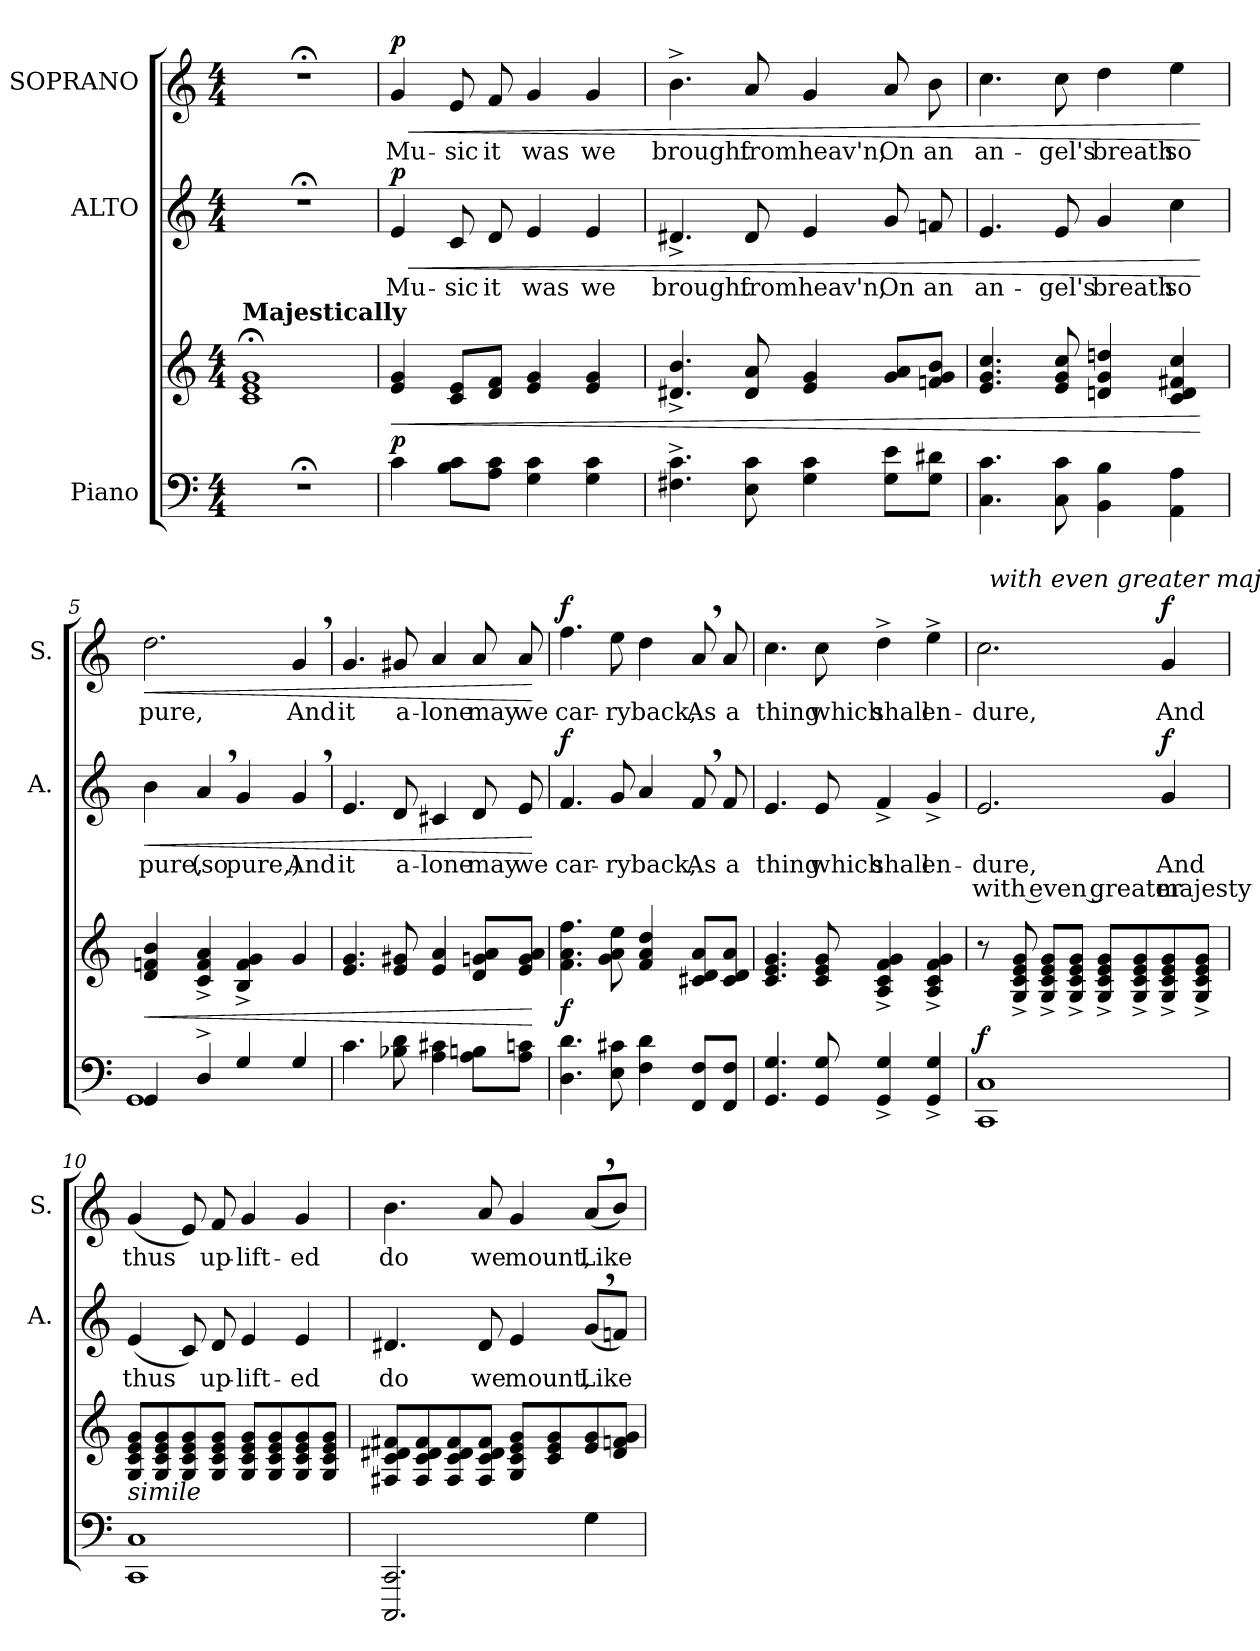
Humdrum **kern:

**kern	**kern	**dynam	**kern	**text	**text	**dynam	**kern	**text	**dynam
*part3	*part3	*part3	*part2	*part2	*part2	*part2	*part1	*part1	*part1
*staff4	*staff3	*staff3/4	*staff2	*staff2	*staff2	*staff2	*staff1	*staff1	*staff1
*I"Piano	*	*	*I"ALTO	*	*	*	*I"SOPRANO	*	*
*	*	*	*I'A.	*	*	*	*I'S.	*	*
*clefF4	*clefG2	*	*clefG2	*	*	*	*clefG2	*	*
*k[]	*k[]	*	*k[]	*	*	*	*k[]	*	*
*C:	*C:	*	*C:	*	*	*	*C:	*	*
*M4/4	*M4/4	*	*M4/4	*	*	*	*M4/4	*	*
=1	=1	=1	=1	=1	=1	=1	=1	=1	=1
!	!LO:TX:a:B:t=Majestically	!	!	!	!	!	!	!	!
1r;<	1c; 1e; 1g;	.	1r;<	.	.	.	1r;<	.	.
=2	=2	=2	=2	=2	=2	=2	=2	=2	=2
!	!	!LO:HP:b	!	!LO:LY:b	!	!LO:HP:b	!	!LO:LY:b	!LO:HP:b
!	!	!LO:DY:n=1:a=2	!	!	!	!LO:DY:n=1:a	!	!	!LO:DY:n=1:a
4c\	4e/ 4g/	< p	4e/	Mu-	.	< p	4g/	Mu-	< p
!	!	!	!	!LO:LY:b	!	!	!	!LO:LY:b	!
8B\ 8c\L	8c/ 8e/L	.	8c/	-sic	.	.	8e/	-sic	.
!	!	!	!	!LO:LY:b	!	!	!	!LO:LY:b	!
8A\ 8c\J	8d/ 8f/J	.	8d/	it	.	.	8f/	it	.
!	!	!	!	!LO:LY:b	!	!	!	!LO:LY:b	!
4G\ 4c\	4e/ 4g/	.	4e/	was	.	.	4g/	was	.
!	!	!	!	!LO:LY:b	!	!	!	!LO:LY:b	!
4G\ 4c\	4e/ 4g/	.	4e/	we	.	.	4g/	we	.
=3	=3	=3	=3	=3	=3	=3	=3	=3	=3
!	!	!	!	!LO:LY:b	!	!	!	!LO:LY:b	!
4.F#X\^> 4.c\^>	4.d#X/^< 4.b/^<	.	4.d#X^</	brought	.	.	4.b^>\	brought	.
!	!	!	!	!LO:LY:b	!	!	!	!LO:LY:b	!
8E\ 8c\	8d#/ 8a/	.	8d#/	from	.	.	8a/	from	.
!	!	!	!	!LO:LY:b	!	!	!	!LO:LY:b	!
4G\ 4c\	4e/ 4g/	.	4e/	heav'n,	.	.	4g/	heav'n,	.
!	!	!	!	!LO:LY:b	!	!	!	!LO:LY:b	!
8G\ 8e\L	8g/ 8a/L	.	8g/	On	.	.	8a/	On	.
!	!	!	!	!LO:LY:b	!	!	!	!LO:LY:b	!
8G\ 8d#\J	8fn/ 8g/ 8b/J	.	8fn/	an	.	.	8b\	an	.
=4	=4	=4	=4	=4	=4	=4	=4	=4	=4
!	!	!	!	!LO:LY:b	!	!	!	!LO:LY:b	!
4.C\ 4.c\	4.e/ 4.g/ 4.cc/	.	4.e/	an-	.	.	4.cc\	an-	.
!	!	!	!	!LO:LY:b	!	!	!	!LO:LY:b	!
8C\ 8c\	8e/ 8g/ 8cc/	.	8e/	-gel's	.	.	8cc\	-gel's	.
!	!	!	!	!LO:LY:b	!	!	!	!LO:LY:b	!
4BB\ 4B\	4dn/ 4g/ 4ddn/	.	4g/	breath	.	.	4dd\	breath	.
!	!	!	!	!LO:LY:b	!	!	!	!LO:LY:b	!
4AA\ 4A\	4c/ 4d/ 4f#X/ 4cc/	.	4cc\	so	.	.	4ee\	so	.
.	.	[	.	.	.	[	.	.	[
!!LO:LB:g=z
=5	=5	=5	=5	=5	=5	=5	=5	=5	=5
*^	*	*	*	*	*	*	*	*	*
!	!	!	!LO:HP:b	!	!LO:LY:b	!	!LO:HP:b	!	!LO:LY:b	!LO:HP:b
4GG/	1GG	4d/ 4fn/ 4b/	<	4b\	pure,	.	<	2.dd\	pure,	<
!	!	!	!	!	!LO:LY:b	!	!	!	!	!
4D^>/	.	4c/^< 4f/^< 4a/^<	.	4a,>/	(so	.	.	.	.	.
!	!	!	!	!	!LO:LY:b	!	!	!	!	!
4G/	.	4B/^< 4f/^< 4g/^<	.	4g/	pure,)	.	.	.	.	.
!	!	!	!	!	!LO:LY:b	!	!	!	!LO:LY:b	!
4G/	.	4g/	.	4g,>/	And	.	.	4g,>/	And	.
*v	*v	*	*	*	*	*	*	*	*	*
=6	=6	=6	=6	=6	=6	=6	=6	=6	=6
!	!	!	!	!LO:LY:b	!	!	!	!LO:LY:b	!
4.c\	4.e/ 4.g/	.	4.e/	it	.	.	4.g/	it	.
!	!	!	!	!LO:LY:b	!	!	!	!LO:LY:b	!
8B-X\ 8d\	8e/ 8g#X/	.	8d/	a-	.	.	8g#X/	a-	.
!	!	!	!	!LO:LY:b	!	!	!	!LO:LY:b	!
4A\ 4c#X\	4e/ 4a/	.	4c#X/	-lone	.	.	4a/	-lone	.
!	!	!	!	!LO:LY:b	!	!	!	!LO:LY:b	!
8A\ 8Bn\L	8d/ 8gn/ 8a/L	.	8d/	may	.	.	8a/	may	.
!	!	!	!	!LO:LY:b	!	!	!	!LO:LY:b	!
8A\ 8cn\J	8e/ 8g/ 8a/J	.	8e/	we	.	.	8a/	we	.
.	.	[	.	.	.	[	.	.	[
=7	=7	=7	=7	=7	=7	=7	=7	=7	=7
!	!	!LO:DY:b	!	!LO:LY:b	!	!LO:DY:a	!	!LO:LY:b	!LO:DY:a
4.D\ 4.d\	4.f\ 4.a\ 4.ff\	f	4.f/	car-	.	f	4.ff\	car-	f
!	!	!	!	!LO:LY:b	!	!	!	!LO:LY:b	!
8E\ 8c#X\	8g\ 8a\ 8ee\	.	8g/	-ry	.	.	8ee\	-ry	.
!	!	!	!	!LO:LY:b	!	!	!	!LO:LY:b	!
4F\ 4d\	4f/ 4a/ 4dd/	.	4a/	back,	.	.	4dd\	back,	.
!	!	!	!	!LO:LY:b	!	!	!	!LO:LY:b	!
8FF/ 8F/L	8c#/ 8d/ 8a/L	.	8f,>/	As	.	.	8a,>/	As	.
!	!	!	!	!LO:LY:b	!	!	!	!LO:LY:b	!
8FF/ 8F/J	8c#/ 8d/ 8a/J	.	8f/	a	.	.	8a/	a	.
=8	=8	=8	=8	=8	=8	=8	=8	=8	=8
!	!	!	!	!LO:LY:b	!	!	!	!LO:LY:b	!
4.GG/ 4.G/	4.c/ 4.e/ 4.g/	.	4.e/	thing	.	.	4.cc\	thing	.
!	!	!	!	!LO:LY:b	!	!	!	!LO:LY:b	!
8GG/ 8G/	8c/ 8e/ 8g/	.	8e/	which	.	.	8cc\	which	.
!	!	!	!	!LO:LY:b	!	!	!	!LO:LY:b	!
4GG/^< 4G/^<	4A/^< 4c/^< 4f/^< 4g/^<	.	4f^</	shall	.	.	4dd^>\	shall	.
!	!	!	!	!LO:LY:b	!	!	!	!LO:LY:b	!
4GG/^< 4G/^<	4A/^< 4c/^< 4f/^< 4g/^<	.	4g^</	en-	.	.	4ee^>\	en-	.
!!LO:LB:g=z
=9	=9	=9	=9	=9	=9	=9	=9	=9	=9
!	!	!LO:DY:a=2	!	!LO:LY:b	!LO:LY:b	!	!	!LO:LY:b	!
*	*	*	*	*	*	*	*^	*	*
1CC 1C	8r	f	2.e/	-dure,	with even greater	.	2.cc\	32ryy	-dure,	.
!	!	!	!	!	!	!	!	!LO:TX:a:i:t=with even greater majesty	!	!
.	.	.	.	.	.	.	.	2ryy	.	.
.	8G/^< 8c/^< 8e/^< 8g/^<	.	.	.	.	.	.	.	.	.
.	8G/^< 8c/^< 8e/^< 8g/^<L	.	.	.	.	.	.	.	.	.
.	8G/^< 8c/^< 8e/^< 8g/^<J	.	.	.	.	.	.	.	.	.
.	8G/^< 8c/^< 8e/^< 8g/^<L	.	.	.	.	.	.	.	.	.
.	.	.	.	.	.	.	.	4...ryy	.	.
.	8G/^< 8c/^< 8e/^< 8g/^<	.	.	.	.	.	.	.	.	.
!	!	!	!	!LO:LY:b	!LO:LY:b	!LO:DY:a	!	!	!LO:LY:b	!LO:DY:a
.	8G/^< 8c/^< 8e/^< 8g/^<	.	4g/	And	majesty	f	4g/	.	And	f
.	8G/^< 8c/^< 8e/^< 8g/^<J	.	.	.	.	.	.	.	.	.
=10	=10	=10	=10	=10	=10	=10	=10	=10	=10	=10
!	!LO:TX:b:i:t=simile	!	!	!	!	!	!	!	!	!
!	!	!	!	!LO:LY:b	!	!	!	!	!LO:LY:b	!
*	*	*	*	*	*	*	*v	*v	*	*
1CC 1C	8G/ 8c/ 8e/ 8g/L	.	(<4e/	thus	.	.	(<4g/	thus	.
.	8G/ 8c/ 8e/ 8g/	.	.	.	.	.	.	.	.
.	8G/ 8c/ 8e/ 8g/	.	8c/)	.	.	.	8e/)	.	.
!	!	!	!	!LO:LY:b	!	!	!	!LO:LY:b	!
.	8G/ 8c/ 8e/ 8g/J	.	8d/	up-	.	.	8f/	up-	.
!	!	!	!	!LO:LY:b	!	!	!	!LO:LY:b	!
.	8G/ 8c/ 8e/ 8g/L	.	4e/	-lift-	.	.	4g/	-lift-	.
.	8G/ 8c/ 8e/ 8g/	.	.	.	.	.	.	.	.
!	!	!	!	!LO:LY:b	!	!	!	!LO:LY:b	!
.	8G/ 8c/ 8e/ 8g/	.	4e/	-ed	.	.	4g/	-ed	.
.	8G/ 8c/ 8e/ 8g/J	.	.	.	.	.	.	.	.
=11	=11	=11	=11	=11	=11	=11	=11	=11	=11
!	!	!	!	!LO:LY:b	!	!	!	!LO:LY:b	!
2.CCC/ 2.CC/	8F#X/ 8c/ 8d#X/ 8f#X/L	.	4.d#X/	do	.	.	4.b\	do	.
.	8F#/ 8c/ 8d#/ 8f#/	.	.	.	.	.	.	.	.
.	8F#/ 8c/ 8d#/ 8f#/	.	.	.	.	.	.	.	.
!	!	!	!	!LO:LY:b	!	!	!	!LO:LY:b	!
.	8F#/ 8c/ 8d#/ 8f#/J	.	8d#/	we	.	.	8a/	we	.
!	!	!	!	!LO:LY:b	!	!	!	!LO:LY:b	!
.	8G/ 8c/ 8e/ 8g/L	.	4e/	mount,	.	.	4g/	mount,	.
.	8c/ 8e/ 8g/	.	.	.	.	.	.	.	.
!	!	!	!	!LO:LY:b	!	!	!	!LO:LY:b	!
4G\	8e/ 8g/	.	(<8g,>/L	Like	.	.	(<8a,>/L	Like	.
.	8d#/ 8fn/ 8g/J	.	8fn/J)	.	.	.	8b/J)	.	.
=	=	=	=	=	=	=	=	=	=
*-	*-	*-	*-	*-	*-	*-	*-	*-	*-
